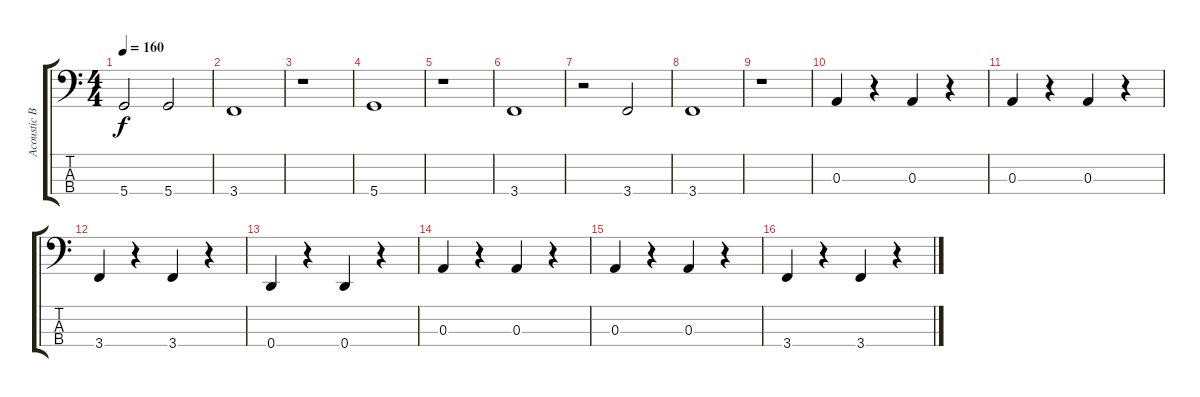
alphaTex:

\track ("Acoustic Bass" "Acoustic B") {instrument acousticbass}
\staff {score tabs}
\tuning (G2 D2 A1 D1) {hide}
\ts (4 4)
\tempo 160
\clef f4
\ks c
5.4.2{dy f} 5.4.2 |
3.4.1 |
r.1 |
5.4.1 |
r.1 |
3.4.1 |
r.2 3.4.2 |
3.4.1 |
r.1 |
0.3.4 r.4 0.3.4 r.4 |
0.3.4 r.4 0.3.4 r.4 |
3.4.4 r.4 3.4.4 r.4 |
0.4.4 r.4 0.4.4 r.4 |
0.3.4 r.4 0.3.4 r.4 |
0.3.4 r.4 0.3.4 r.4 |
3.4.4 r.4 3.4.4 r.4
